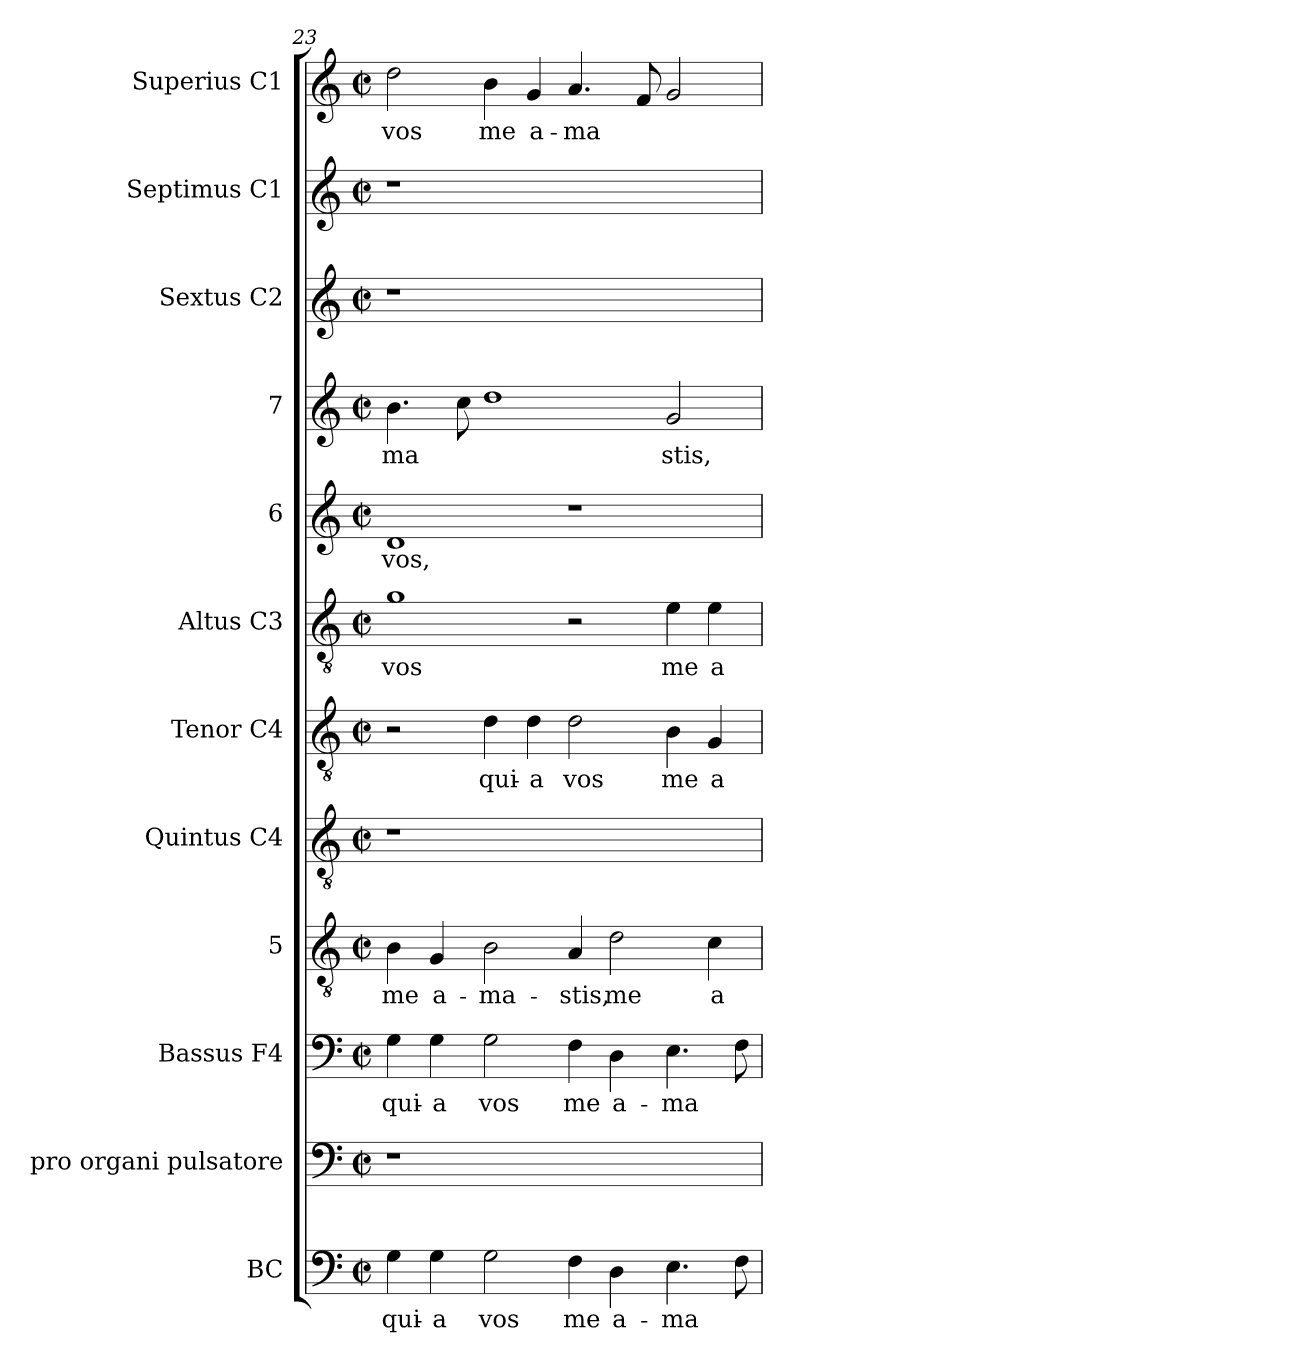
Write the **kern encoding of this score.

**kern	**text	**kern	**kern	**text	**kern	**text	**kern	**kern	**text	**kern	**text	**kern	**text	**kern	**text	**kern	**kern	**kern	**text
*part12	*part12	*part11	*part10	*part10	*part9	*part9	*part8	*part7	*part7	*part6	*part6	*part5	*part5	*part4	*part4	*part3	*part2	*part1	*part1
*staff12	*staff12	*staff11	*staff10	*staff10	*staff9	*staff9	*staff8	*staff7	*staff7	*staff6	*staff6	*staff5	*staff5	*staff4	*staff4	*staff3	*staff2	*staff1	*staff1
*I"BC	*	*I"pro organi  pulsatore	*I"Bassus  F4	*	*I"5	*	*I"Quintus  C4	*I"Tenor  C4	*	*I"Altus  C3	*	*I"6	*	*I"7	*	*I"Sextus  C2	*I"Septimus  C1	*I"Superius  C1	*
*I'BC	*	*	*I'B	*	*	*	*	*I'T	*	*I'A	*	*	*	*	*	*	*	*I'S	*
*clefF4	*	*clefF4	*clefF4	*	*clefGv2	*	*clefGv2	*clefGv2	*	*clefGv2	*	*clefG2	*	*clefG2	*	*clefG2	*clefG2	*clefG2	*
*k[]	*	*k[]	*k[]	*	*k[]	*	*k[]	*k[]	*	*k[]	*	*k[]	*	*k[]	*	*k[]	*k[]	*k[]	*
*C:	*	*C:	*C:	*	*C:	*	*C:	*C:	*	*C:	*	*C:	*	*C:	*	*C:	*C:	*C:	*
*M2/2	*	*M2/2	*M2/2	*	*M2/2	*	*M2/2	*M2/2	*	*M2/2	*	*M2/2	*	*M2/2	*	*M2/2	*M2/2	*M2/2	*
*met(c|)	*	*met(c|)	*met(c|)	*	*met(c|)	*	*met(c|)	*met(c|)	*	*met(c|)	*	*met(c|)	*	*met(c|)	*	*met(c|)	*met(c|)	*met(c|)	*
=23	=23	=23	=23	=23	=23	=23	=23	=23	=23	=23	=23	=23	=23	=23	=23	=23	=23	=23	=23
!	!LO:LY:a:cj	!	!	!LO:LY:b:cj	!	!LO:LY:b:cj	!	!	!	!	!LO:LY:b:cj	!	!LO:LY:b:cj	!	!LO:LY:b:cj	!	!	!	!LO:LY:b:cj
4G\	qui-	1r	4G\	qui-	4B\	me	1r	2r	.	1g	vos	1d	vos,	4.b\	-ma-	1r	1r	2dd\	vos
!	!LO:LY:a:cj	!	!	!LO:LY:b:cj	!	!LO:LY:b:cj	!	!	!	!	!	!	!	!	!	!	!	!	!
4G\	-a	.	4G\	-a	4G/	a-	.	.	.	.	.	.	.	.	.	.	.	.	.
!	!	!	!	!	!	!	!	!	!	!	!	!	!	!	!LO:LY:b:cj	!	!	!	!
.	.	.	.	.	.	.	.	.	.	.	.	.	.	8cc\	--	.	.	.	.
!	!LO:LY:a:cj	!	!	!LO:LY:b:cj	!	!LO:LY:b:cj	!	!	!LO:LY:b:cj	!	!	!	!	!	!LO:LY:b:cj	!	!	!	!LO:LY:b:cj
2G\	vos	.	2G\	vos	2B\	-ma-	.	4d\	qui-	.	.	.	.	1dd	--	.	.	4b\	me
!	!	!	!	!	!	!	!	!	!LO:LY:b:cj	!	!	!	!	!	!	!	!	!	!LO:LY:b:cj
.	.	.	.	.	.	.	.	4d\	-a	.	.	.	.	.	.	.	.	4g/	a-
!	!LO:LY:a:cj	!	!	!LO:LY:b:cj	!	!LO:LY:b:cj	!	!	!LO:LY:b:cj	!	!	!	!	!	!	!	!	!	!LO:LY:b:cj
4F\	me	1ryy	4F\	me	4A/	-stis,	1ryy	2d\	vos	2r	.	1r	.	.	.	1ryy	1ryy	4.a/	-ma-
!	!LO:LY:a:cj	!	!	!LO:LY:b:cj	!	!LO:LY:b:cj	!	!	!	!	!	!	!	!	!	!	!	!	!
4D\	a-	.	4D\	a-	2d\	me	.	.	.	.	.	.	.	.	.	.	.	.	.
!	!	!	!	!	!	!	!	!	!	!	!	!	!	!	!	!	!	!	!LO:LY:b:cj
.	.	.	.	.	.	.	.	.	.	.	.	.	.	.	.	.	.	8f/	--
!	!LO:LY:a:cj	!	!	!LO:LY:b:cj	!	!	!	!	!LO:LY:b:cj	!	!LO:LY:b:cj	!	!	!	!LO:LY:b:cj	!	!	!	!LO:LY:b:cj
4.E\	-ma-	.	4.E\	-ma-	.	.	.	4B\	me	4e\	me	.	.	2g/	-stis,	.	.	2g/	--
!	!	!	!	!	!	!LO:LY:b:cj	!	!	!LO:LY:b:cj	!	!LO:LY:b:cj	!	!	!	!	!	!	!	!
.	.	.	.	.	4c\	a-	.	4G/	a-	4e\	a-	.	.	.	.	.	.	.	.
!	!LO:LY:a:cj	!	!	!LO:LY:b:cj	!	!	!	!	!	!	!	!	!	!	!	!	!	!	!
8F\	--	.	8F\	--	.	.	.	.	.	.	.	.	.	.	.	.	.	.	.
=	=	=	=	=	=	=	=	=	=	=	=	=	=	=	=	=	=	=	=
*-	*-	*-	*-	*-	*-	*-	*-	*-	*-	*-	*-	*-	*-	*-	*-	*-	*-	*-	*-
